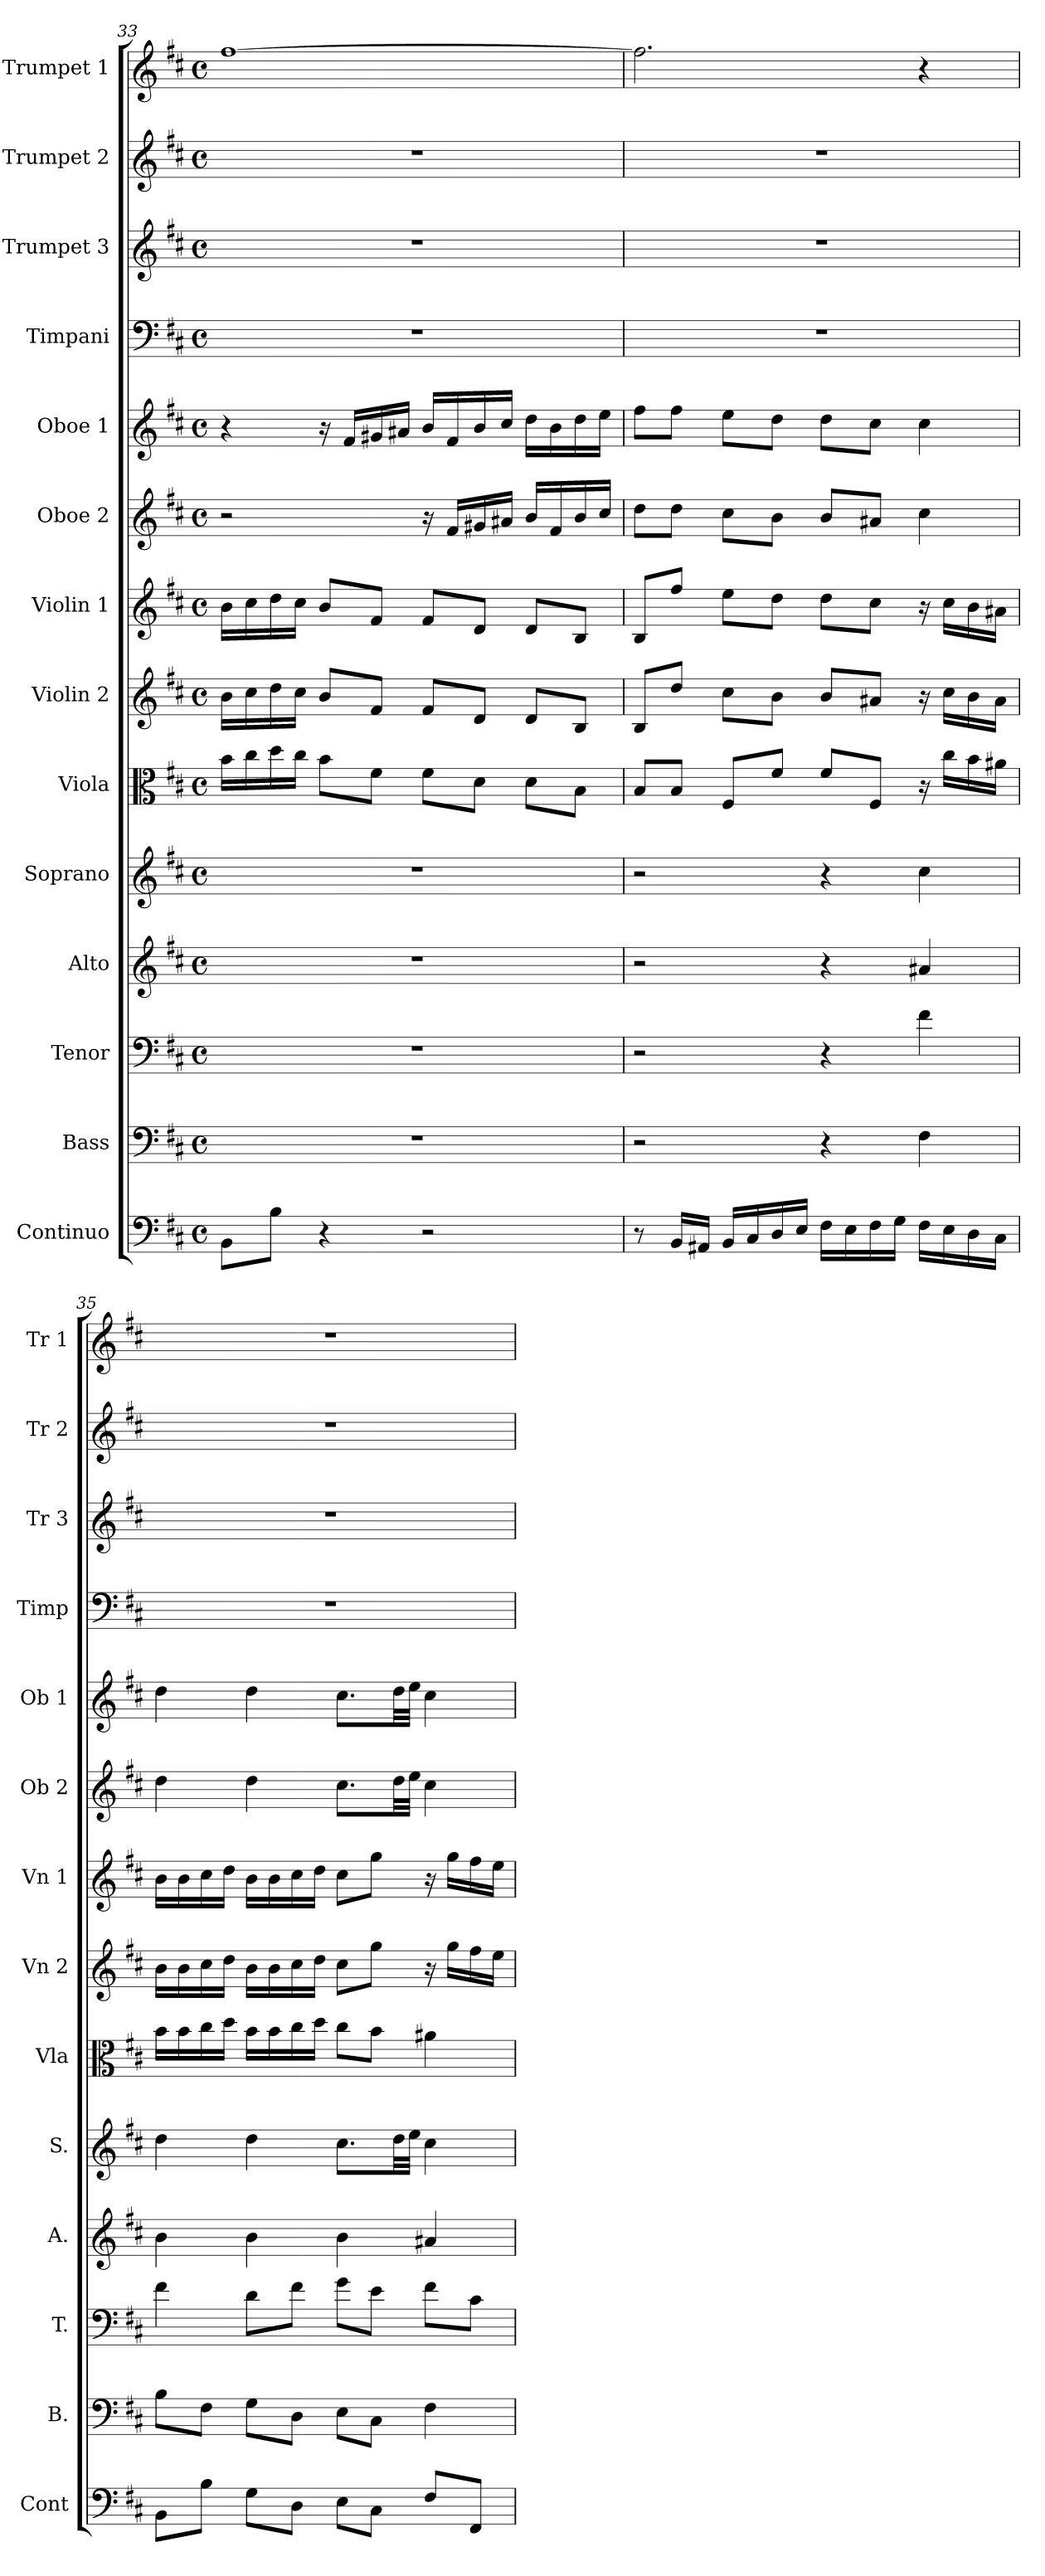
**kern	**kern	**kern	**kern	**kern	**kern	**kern	**kern	**kern	**kern	**kern	**kern	**kern	**kern
*part14	*part13	*part12	*part11	*part10	*part9	*part8	*part7	*part6	*part5	*part4	*part3	*part2	*part1
*staff14	*staff13	*staff12	*staff11	*staff10	*staff9	*staff8	*staff7	*staff6	*staff5	*staff4	*staff3	*staff2	*staff1
*I"Continuo	*I"Bass	*I"Tenor	*I"Alto	*I"Soprano	*I"Viola	*I"Violin 2	*I"Violin 1	*I"Oboe 2	*I"Oboe 1	*I"Timpani	*I"Trumpet 3	*I"Trumpet 2	*I"Trumpet 1
*I'Cont	*I'B.	*I'T.	*I'A.	*I'S.	*I'Vla	*I'Vn 2	*I'Vn 1	*I'Ob 2	*I'Ob 1	*I'Timp	*I'Tr 3	*I'Tr 2	*I'Tr 1
!!LO:PB:g=z
*clefF4	*clefF4	*clefF4	*clefG2	*clefG2	*clefC3	*clefG2	*clefG2	*clefG2	*clefG2	*clefF4	*clefG2	*clefG2	*clefG2
*k[f#c#]	*k[f#c#]	*k[f#c#]	*k[f#c#]	*k[f#c#]	*k[f#c#]	*k[f#c#]	*k[f#c#]	*k[f#c#]	*k[f#c#]	*k[f#c#]	*k[f#c#]	*k[f#c#]	*k[f#c#]
*D:	*D:	*D:	*D:	*D:	*D:	*D:	*D:	*D:	*D:	*D:	*D:	*D:	*D:
*M4/4	*M4/4	*M4/4	*M4/4	*M4/4	*M4/4	*M4/4	*M4/4	*M4/4	*M4/4	*M4/4	*M4/4	*M4/4	*M4/4
*met(c)	*met(c)	*met(c)	*met(c)	*met(c)	*met(c)	*met(c)	*met(c)	*met(c)	*met(c)	*met(c)	*met(c)	*met(c)	*met(c)
=33	=33	=33	=33	=33	=33	=33	=33	=33	=33	=33	=33	=33	=33
8BB\L	1r	1r	1r	1r	16b\LL	16b\LL	16b\LL	2r	4r	1r	1r	1r	[1ff#
.	.	.	.	.	16cc#\	16cc#\	16cc#\	.	.	.	.	.	.
8B\J	.	.	.	.	16dd\	16dd\	16dd\	.	.	.	.	.	.
.	.	.	.	.	16cc#\JJ	16cc#\JJ	16cc#\JJ	.	.	.	.	.	.
4r	.	.	.	.	8b\L	8b/L	8b/L	.	16r	.	.	.	.
.	.	.	.	.	.	.	.	.	16f#/LL	.	.	.	.
.	.	.	.	.	8f#\J	8f#/J	8f#/J	.	16g#X/	.	.	.	.
.	.	.	.	.	.	.	.	.	16a#X/JJ	.	.	.	.
2r	.	.	.	.	8f#\L	8f#/L	8f#/L	16r	16b/LL	.	.	.	.
.	.	.	.	.	.	.	.	16f#/LL	16f#/	.	.	.	.
.	.	.	.	.	8d\J	8d/J	8d/J	16g#X/	16b/	.	.	.	.
.	.	.	.	.	.	.	.	16a#X/JJ	16cc#/JJ	.	.	.	.
.	.	.	.	.	8d\L	8d/L	8d/L	16b/LL	16dd\LL	.	.	.	.
.	.	.	.	.	.	.	.	16f#/	16b\	.	.	.	.
.	.	.	.	.	8B\J	8B/J	8B/J	16b/	16dd\	.	.	.	.
.	.	.	.	.	.	.	.	16cc#/JJ	16ee\JJ	.	.	.	.
=34	=34	=34	=34	=34	=34	=34	=34	=34	=34	=34	=34	=34	=34
8r	2r	2r	2r	2r	8B/L	8B/L	8B/L	8dd\L	8ff#\L	1r	1r	1r	2.ff#\]
16BB/LL	.	.	.	.	8B/J	8dd/J	8ff#/J	8dd\J	8ff#\J	.	.	.	.
16AA#X/JJ	.	.	.	.	.	.	.	.	.	.	.	.	.
16BB/LL	.	.	.	.	8F#/L	8cc#\L	8ee\L	8cc#\L	8ee\L	.	.	.	.
16C#/	.	.	.	.	.	.	.	.	.	.	.	.	.
16D/	.	.	.	.	8f#/J	8b\J	8dd\J	8b\J	8dd\J	.	.	.	.
16E/JJ	.	.	.	.	.	.	.	.	.	.	.	.	.
16F#\LL	4r	4r	4r	4r	8f#/L	8b/L	8dd\L	8b/L	8dd\L	.	.	.	.
16E\	.	.	.	.	.	.	.	.	.	.	.	.	.
16F#\	.	.	.	.	8F#/J	8a#X/J	8cc#\J	8a#X/J	8cc#\J	.	.	.	.
16G\JJ	.	.	.	.	.	.	.	.	.	.	.	.	.
16F#\LL	4F#\	4f#\	4a#X/	4cc#\	16r	16r	16r	4cc#\	4cc#\	.	.	.	4r
16E\	.	.	.	.	16cc#\LL	16cc#\LL	16cc#\LL	.	.	.	.	.	.
16D\	.	.	.	.	16b\	16b\	16b\	.	.	.	.	.	.
16C#\JJ	.	.	.	.	16a#X\JJ	16a#\JJ	16a#X\JJ	.	.	.	.	.	.
!!LO:PB:g=z
=35	=35	=35	=35	=35	=35	=35	=35	=35	=35	=35	=35	=35	=35
8BB\L	8B\L	4f#\	4b\	4dd\	16b\LL	16b\LL	16b\LL	4dd\	4dd\	1r	1r	1r	1r
.	.	.	.	.	16b\	16b\	16b\	.	.	.	.	.	.
8B\J	8F#\J	.	.	.	16cc#\	16cc#\	16cc#\	.	.	.	.	.	.
.	.	.	.	.	16dd\JJ	16dd\JJ	16dd\JJ	.	.	.	.	.	.
8G\L	8G\L	8d\L	4b\	4dd\	16b\LL	16b\LL	16b\LL	4dd\	4dd\	.	.	.	.
.	.	.	.	.	16b\	16b\	16b\	.	.	.	.	.	.
8D\J	8D\J	8f#\J	.	.	16cc#\	16cc#\	16cc#\	.	.	.	.	.	.
.	.	.	.	.	16dd\JJ	16dd\JJ	16dd\JJ	.	.	.	.	.	.
8E\L	8E\L	8g\L	4b\	8.cc#\L	8cc#\L	8cc#\L	8cc#\L	8.cc#\L	8.cc#\L	.	.	.	.
8C#\J	8C#\J	8e\J	.	.	8b\J	8gg\J	8gg\J	.	.	.	.	.	.
.	.	.	.	32dd\LL	.	.	.	32dd\LL	32dd\LL	.	.	.	.
.	.	.	.	32ee\JJJ	.	.	.	32ee\JJJ	32ee\JJJ	.	.	.	.
8F#/L	4F#\	8f#\L	4a#X/	4cc#\	4a#X\	16r	16r	4cc#\	4cc#\	.	.	.	.
.	.	.	.	.	.	16gg\LL	16gg\LL	.	.	.	.	.	.
8FF#/J	.	8c#\J	.	.	.	16ff#\	16ff#\	.	.	.	.	.	.
.	.	.	.	.	.	16ee\JJ	16ee\JJ	.	.	.	.	.	.
=	=	=	=	=	=	=	=	=	=	=	=	=	=
*-	*-	*-	*-	*-	*-	*-	*-	*-	*-	*-	*-	*-	*-
